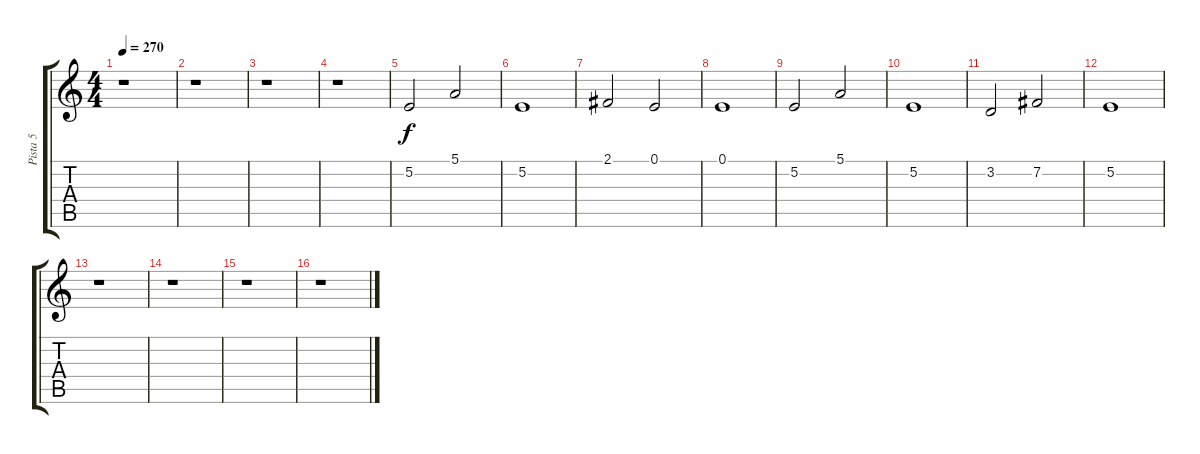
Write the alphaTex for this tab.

\track ("Pista 5" "Pista 5") {instrument altosax}
\staff {score tabs}
\tuning (E4 B3 G3 D3 A2 E2) {hide}
\ts (4 4)
\tempo 270
\clef g2
\ks c
r.1{dy f} |
r.1 |
r.1 |
r.1 |
5.2.2 5.1.2 |
5.2.1 |
2.1.2 0.1.2 |
0.1.1 |
5.2.2 5.1.2 |
5.2.1 |
3.2.2 7.2.2 |
5.2.1 |
r.1 |
r.1 |
r.1 |
r.1
